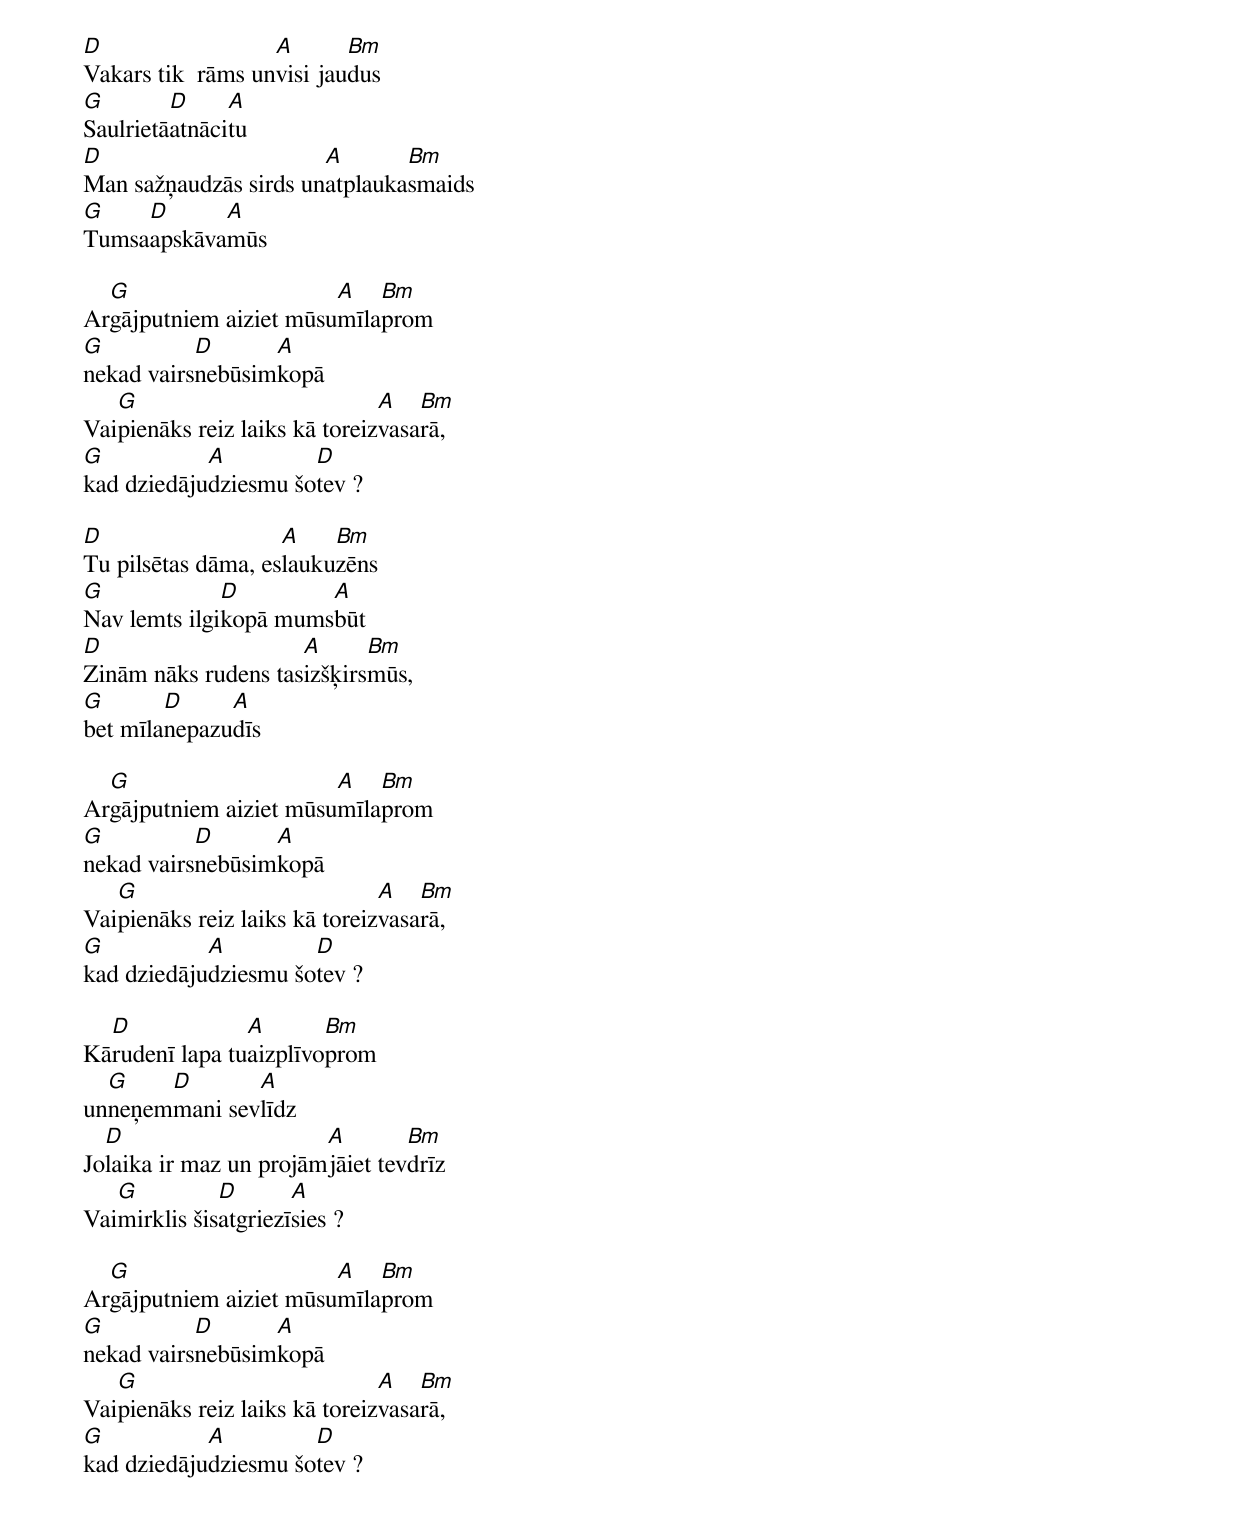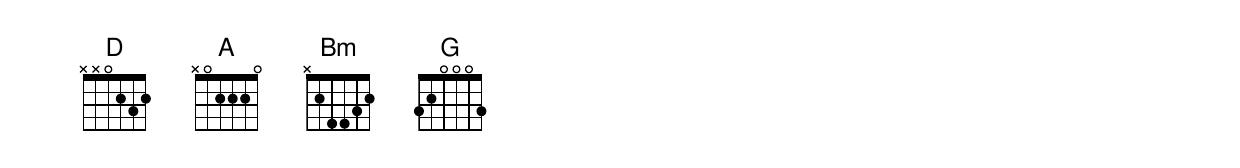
[D]Vakars tik  rāms un[A]visi jau[Bm]dus
[G]Saulrietā[D]atnāci[A]tu
[D]Man sažņaudzās sirds un[A]atplauka[Bm]smaids
[G]Tumsa[D]apskāva[A]mūs

Ar[G]gājputniem aiziet mūsu[A]mīla[Bm]prom
[G]nekad vairs[D]nebūsim[A]kopā
Vai[G]pienāks reiz laiks kā toreiz[A]vasa[Bm]rā,
[G]kad dziedāju[A]dziesmu šo[D]tev ?

[D]Tu pilsētas dāma, es[A]lauku[Bm]zēns
[G]Nav lemts ilgi[D]kopā mums[A]būt
[D]Zinām nāks rudens tas[A]izšķirs[Bm]mūs,
[G]bet mīla[D]nepazu[A]dīs

Ar[G]gājputniem aiziet mūsu[A]mīla[Bm]prom
[G]nekad vairs[D]nebūsim[A]kopā
Vai[G]pienāks reiz laiks kā toreiz[A]vasa[Bm]rā,
[G]kad dziedāju[A]dziesmu šo[D]tev ?

Kā[D]rudenī lapa tu[A]aizplīvo[Bm]prom
un[G]neņem[D]mani sev[A]līdz
Jo[D]laika ir maz un projām[A]jāiet tev[Bm]drīz
Vai[G]mirklis šis[D]atgriezī[A]sies ?

Ar[G]gājputniem aiziet mūsu[A]mīla[Bm]prom
[G]nekad vairs[D]nebūsim[A]kopā
Vai[G]pienāks reiz laiks kā toreiz[A]vasa[Bm]rā,
[G]kad dziedāju[A]dziesmu šo[D]tev ?
